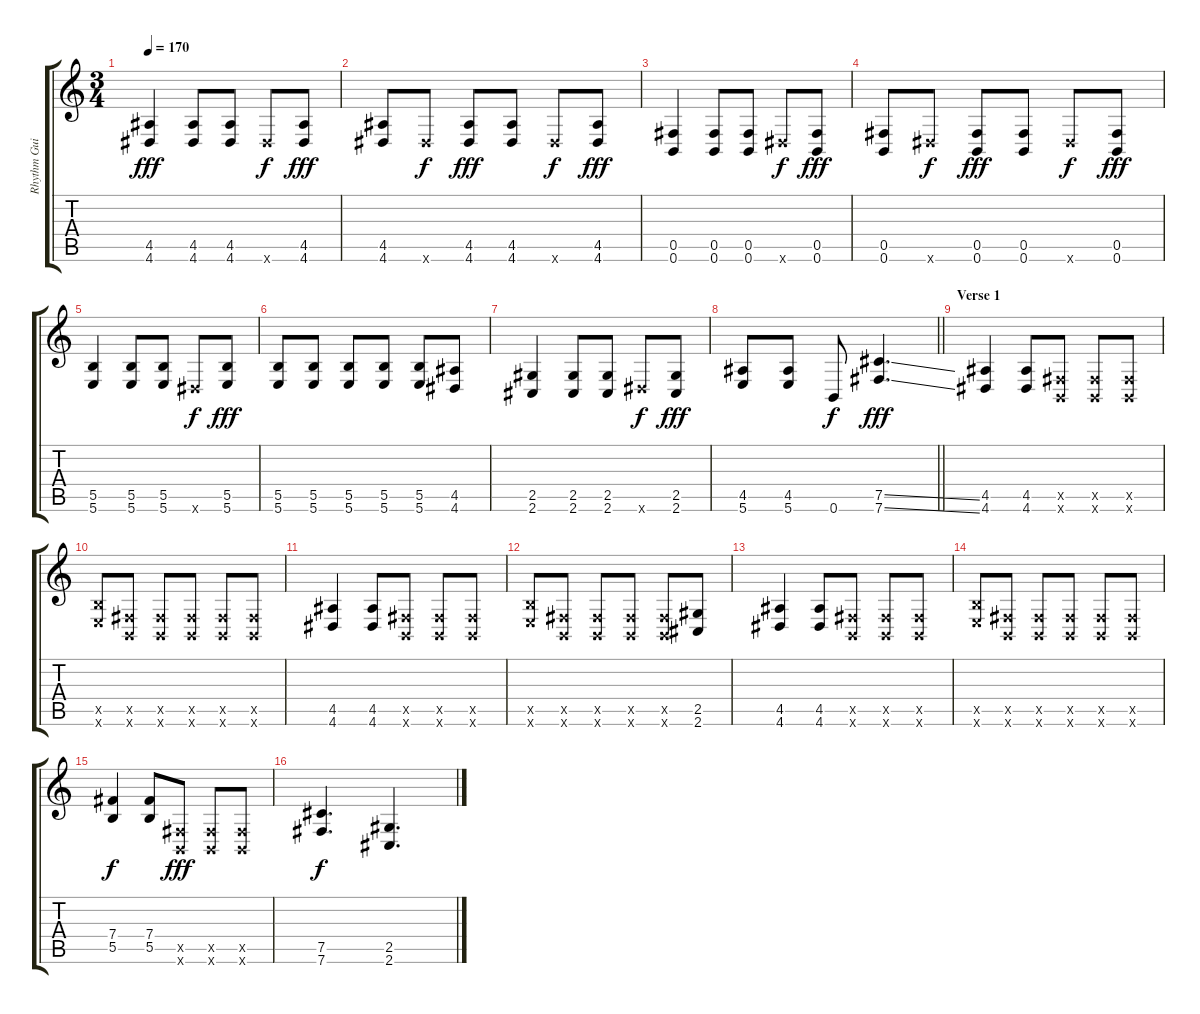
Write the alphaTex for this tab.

\track ("Rhythm Guitar" "Rhythm Gui") {instrument distortionguitar}
\staff {score tabs}
\tuning (Db4 Ab3 E3 B2 Gb2 B1) {hide}
\ts (3 4)
\tempo 170
\clef g2
\ks c
(4.5 4.6).4{dy fff} (4.5 4.6).8 (4.5 4.6).8 4.6{x}.8{dy f} (4.5 4.6).8{dy fff} |
(4.5 4.6).8 4.6{x}.8{dy f} (4.5 4.6).8{dy fff} (4.5 4.6).8 4.6{x}.8{dy f} (4.5 4.6).8{dy fff} |
(0.5 0.6).4 (0.5 0.6).8 (0.5 0.6).8 4.6{x}.8{dy f} (0.5 0.6).8{dy fff} |
(0.5 0.6).8 4.6{x}.8{dy f} (0.5 0.6).8{dy fff} (0.5 0.6).8 4.6{x}.8{dy f} (0.5 0.6).8{dy fff} |
(5.5 5.6).4 (5.5 5.6).8 (5.5 5.6).8 4.6{x}.8{dy f} (5.5 5.6).8{dy fff} |
(5.5 5.6).8 (5.5 5.6).8 (5.5 5.6).8 (5.5 5.6).8 (5.5 5.6).8 (4.5 4.6).8 |
(2.5 2.6).4 (2.5 2.6).8 (2.5 2.6).8 4.6{x}.8{dy f} (2.5 2.6).8{dy fff} |
\barLineRight lightlight
(4.5 5.6).8 (4.5 5.6).8 0.6.8{dy f} (7.5{ss} 7.6{ss}).4{d dy fff} |
\section ("" "Verse 1")
(4.5 4.6).4 (4.5 4.6).8 (0.5{x} 0.6{x}).8 (0.5{x} 0.6{x}).8 (0.5{x} 0.6{x}).8 |
(5.5{x} 5.6{x}).8 (0.5{x} 0.6{x}).8 (0.5{x} 0.6{x}).8 (0.5{x} 0.6{x}).8 (0.5{x} 0.6{x}).8 (0.5{x} 0.6{x}).8 |
(4.5 4.6).4 (4.5 4.6).8 (0.5{x} 0.6{x}).8 (0.5{x} 0.6{x}).8 (0.5{x} 0.6{x}).8 |
(5.5{x} 5.6{x}).8 (0.5{x} 0.6{x}).8 (0.5{x} 0.6{x}).8 (0.5{x} 0.6{x}).8 (0.5{x} 0.6{x}).8 (2.5 2.6).8 |
(4.5 4.6).4 (4.5 4.6).8 (0.5{x} 0.6{x}).8 (0.5{x} 0.6{x}).8 (0.5{x} 0.6{x}).8 |
(5.5{x} 5.6{x}).8 (0.5{x} 0.6{x}).8 (0.5{x} 0.6{x}).8 (0.5{x} 0.6{x}).8 (0.5{x} 0.6{x}).8 (0.5{x} 0.6{x}).8 |
(7.4 5.5).4{dy f} (7.4 5.5).8 (0.5{x} 0.6{x}).8{dy fff} (0.5{x} 0.6{x}).8 (0.5{x} 0.6{x}).8 |
(7.5 7.6).4{d dy f} (2.5 2.6).4{d}
